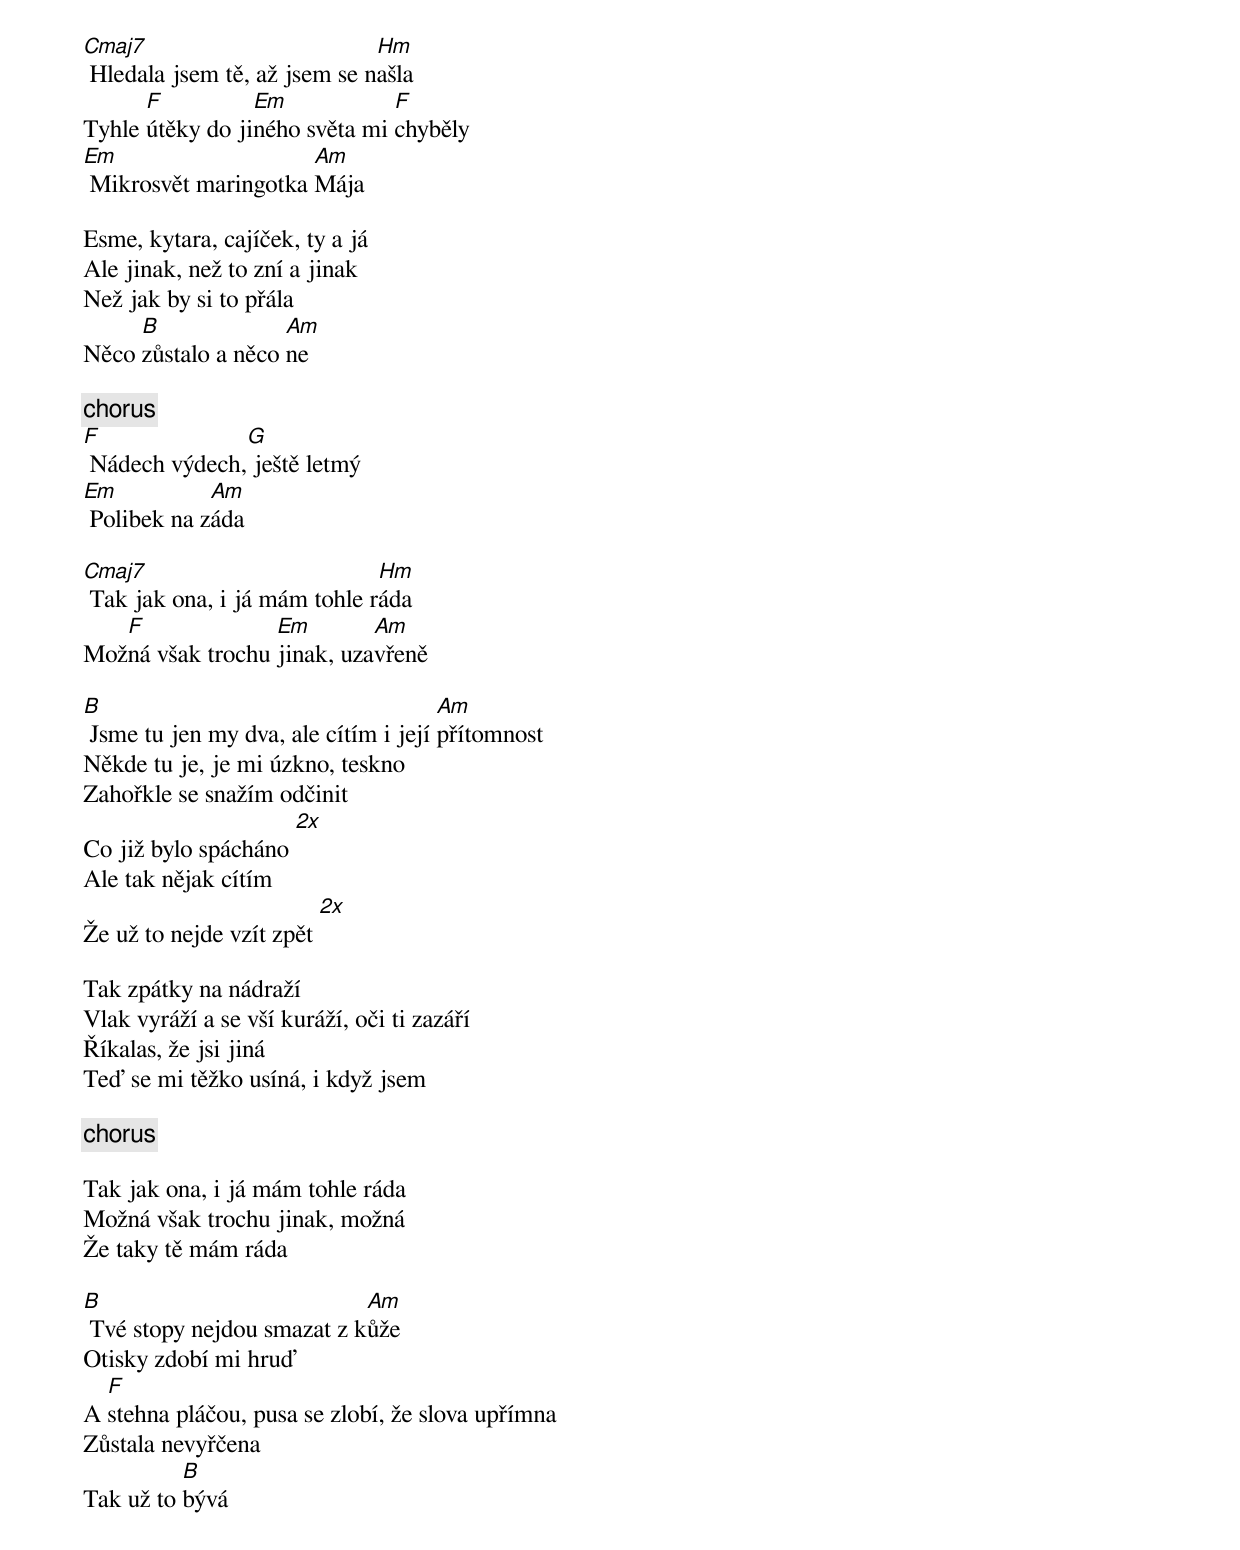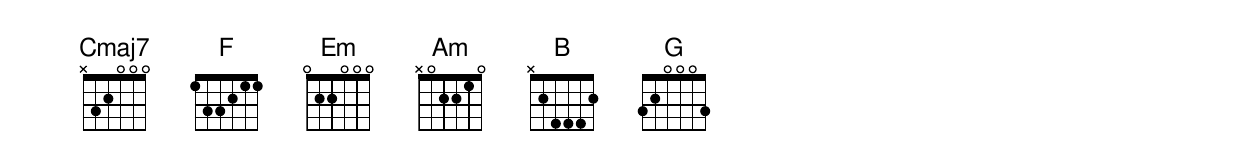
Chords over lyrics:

Cmaj7                         Hm
 Hledala jsem tě, až jsem se našla
      F          Em            F
Tyhle útěky do jiného světa mi chyběly
Em                    Am
 Mikrosvět maringotka Mája

Esme, kytara, cajíček, ty a já
Ale jinak, než to zní a jinak
Než jak by si to přála
     B              Am
Něco zůstalo a něco ne

[chorus]
F              G
 Nádech výdech, ještě letmý
Em           Am
 Polibek na záda

Cmaj7                         Hm
 Tak jak ona, i já mám tohle ráda
   F              Em        Am
Možná však trochu jinak, uzavřeně

B                                     Am
 Jsme tu jen my dva, ale cítím i její přítomnost
Někde tu je, je mi úzkno, teskno
Zahořkle se snažím odčinit
Co již bylo spácháno [2x]
Ale tak nějak cítím
Že už to nejde vzít zpět [2x]

Tak zpátky na nádraží
Vlak vyráží a se vší kuráží, oči ti zazáří
Říkalas, že jsi jiná
Teď se mi těžko usíná, i když jsem

[chorus]

Tak jak ona, i já mám tohle ráda
Možná však trochu jinak, možná
Že taky tě mám ráda

B                           Am
 Tvé stopy nejdou smazat z kůže
Otisky zdobí mi hruď
  F
A stehna pláčou, pusa se zlobí, že slova upřímna
Zůstala nevyřčena
          B
Tak už to bývá
